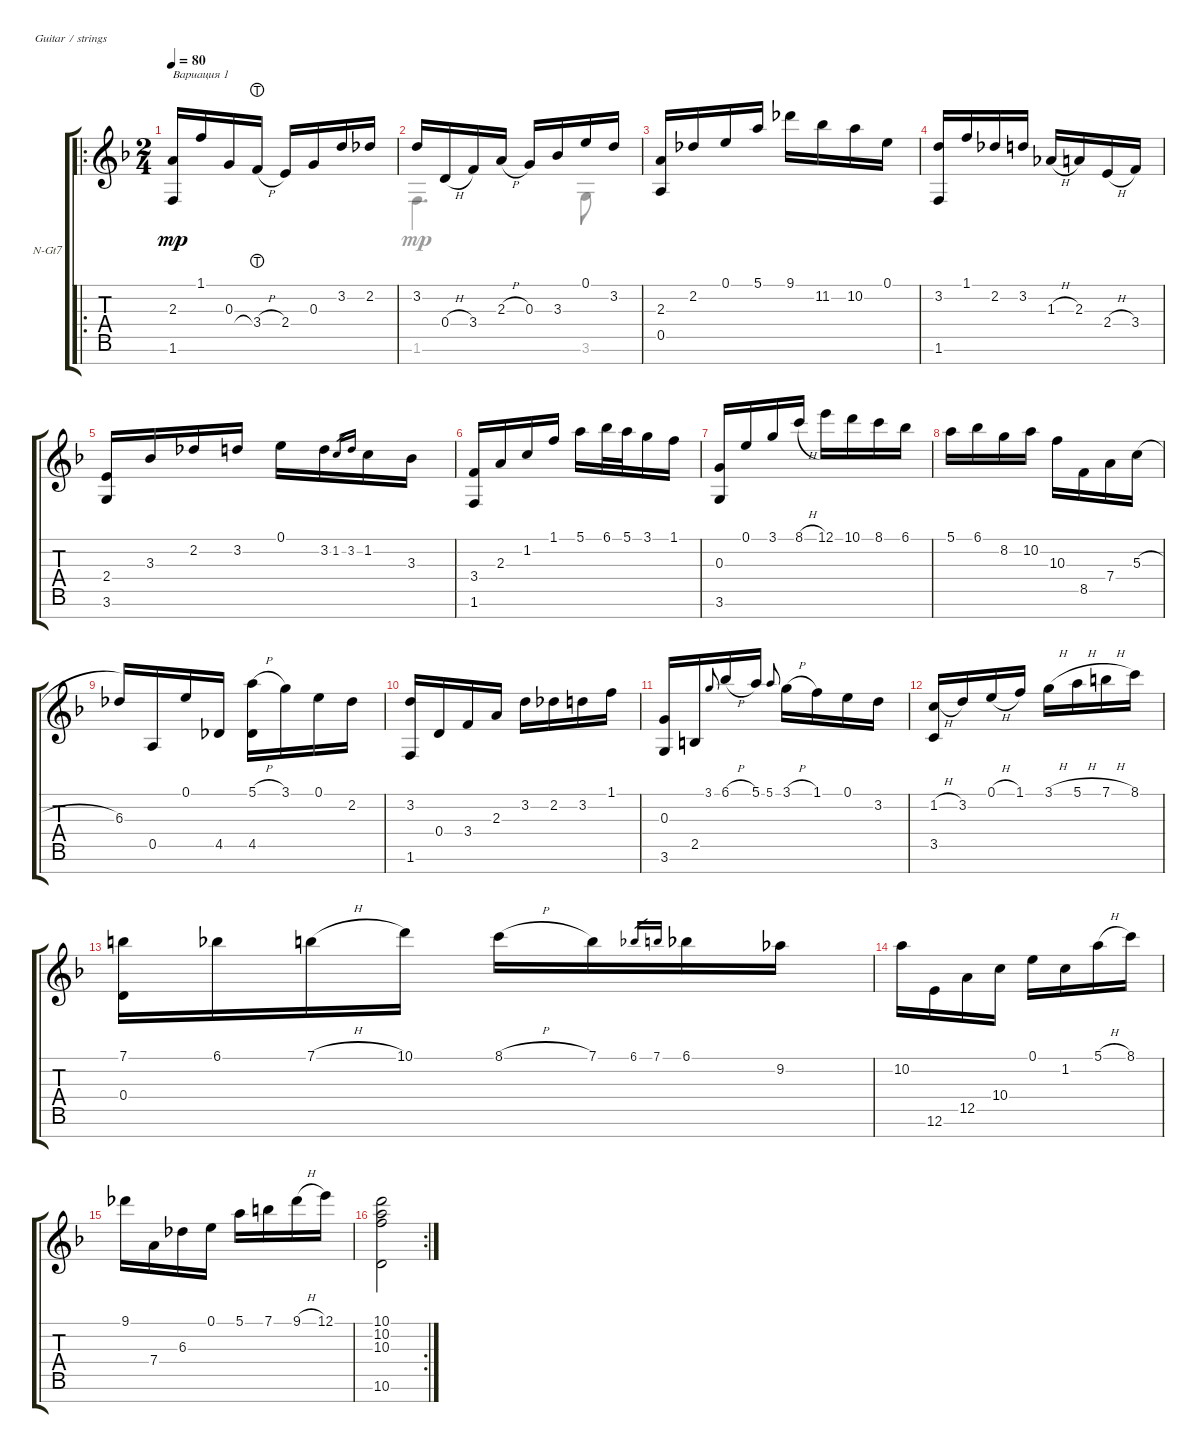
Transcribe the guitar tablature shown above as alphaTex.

\defaultSystemsLayout 4
\bracketExtendMode groupsimilarinstruments
\firstSystemTrackNameOrientation horizontal
\otherSystemsTrackNameOrientation horizontal
\track ("Nylon Guitar" "N-Gt7") {instrument acousticguitarnylon}
\staff {score tabs}
\tuning (E4 B3 G3 D3 A2 E2 B1)
\voice
\ro
\ts (2 4)
\tempo 80
\clef g2
\ks f
(2.3 1.6).16{txt "Вариация 1" dy mp} 1.1.16 0.3.16 3.4{h lht}.16 2.4.16 0.3.16 3.2.16 2.2.16 |
3.2.16 0.4{h}.16 3.4.16 2.3{h}.16 0.3.16 3.3.16 0.1.16 3.2.16 |
(0.5 2.3).16 2.2.16 0.1.16 5.1.16 9.1.16 11.2.16 10.2.16 0.1.16 |
(3.2 1.6).16 1.1.16 2.2.16 3.2.16 1.3{h}.16 2.3.16 2.4{h}.16 3.4.16 |
(3.6 2.4).16 3.3.16 2.2.16 3.2.16 0.1.16 3.2.16 1.2.16{gr} 3.2.16{gr} 1.2.16 3.3.16 |
(3.4 1.6).16 2.3.16 1.2.16 1.1.16 5.1.16 6.1.32 5.1.32 3.1.16 1.1.16 |
(0.3 3.6).16 0.1.16 3.1.16 8.1{h}.16 12.1.16 10.1.16 8.1.16 6.1.16 |
5.1.16 6.1.16 8.2.16 10.2.16 10.3.16 8.5.16 7.4.16 5.3{h}.16 |
6.3.16 0.5.16 0.1.16 4.5.16 (4.5 5.1{h}).16 3.1.16 0.1.16 2.2.16 |
(3.2 1.6).16 0.4.16 3.4.16 2.3.16 3.2.16 2.2.16 3.2.16 1.1.16 |
(0.3 3.6).16 2.5.16 3.1.8{gr onbeat} 6.1{h}.16 5.1.16 5.1.8{gr onbeat} 3.1{h}.16 1.1.16 0.1.16 3.2.16 |
(1.2{h} 3.5).16 3.2.16 0.1{h}.16 1.1.16 3.1{h}.16 5.1{h}.16 7.1{h}.16 8.1.16 |
(7.1 0.4).16 6.1.16 7.1{h}.16 10.1.16 8.1{h}.16 7.1.16 6.1.16{gr} 7.1.16{gr} 6.1.16 9.2.16 |
10.2.16 12.6.16 12.5.16 10.4.16 0.1.16 1.2.16 5.1{h}.16 8.1.16 |
9.1.16 7.4.16 6.3.16 0.1.16 5.1.16 7.1.16 9.1{h}.16 12.1.16 |
\rc 2
(10.3 10.2 10.1 10.6).2
\voice
\clef g2
\ottava regular
\simile none
\ks f
|
1.6.4{d} 3.6.8 |
|
|
|
|
|
|
|
|
|
|
|
|
|
